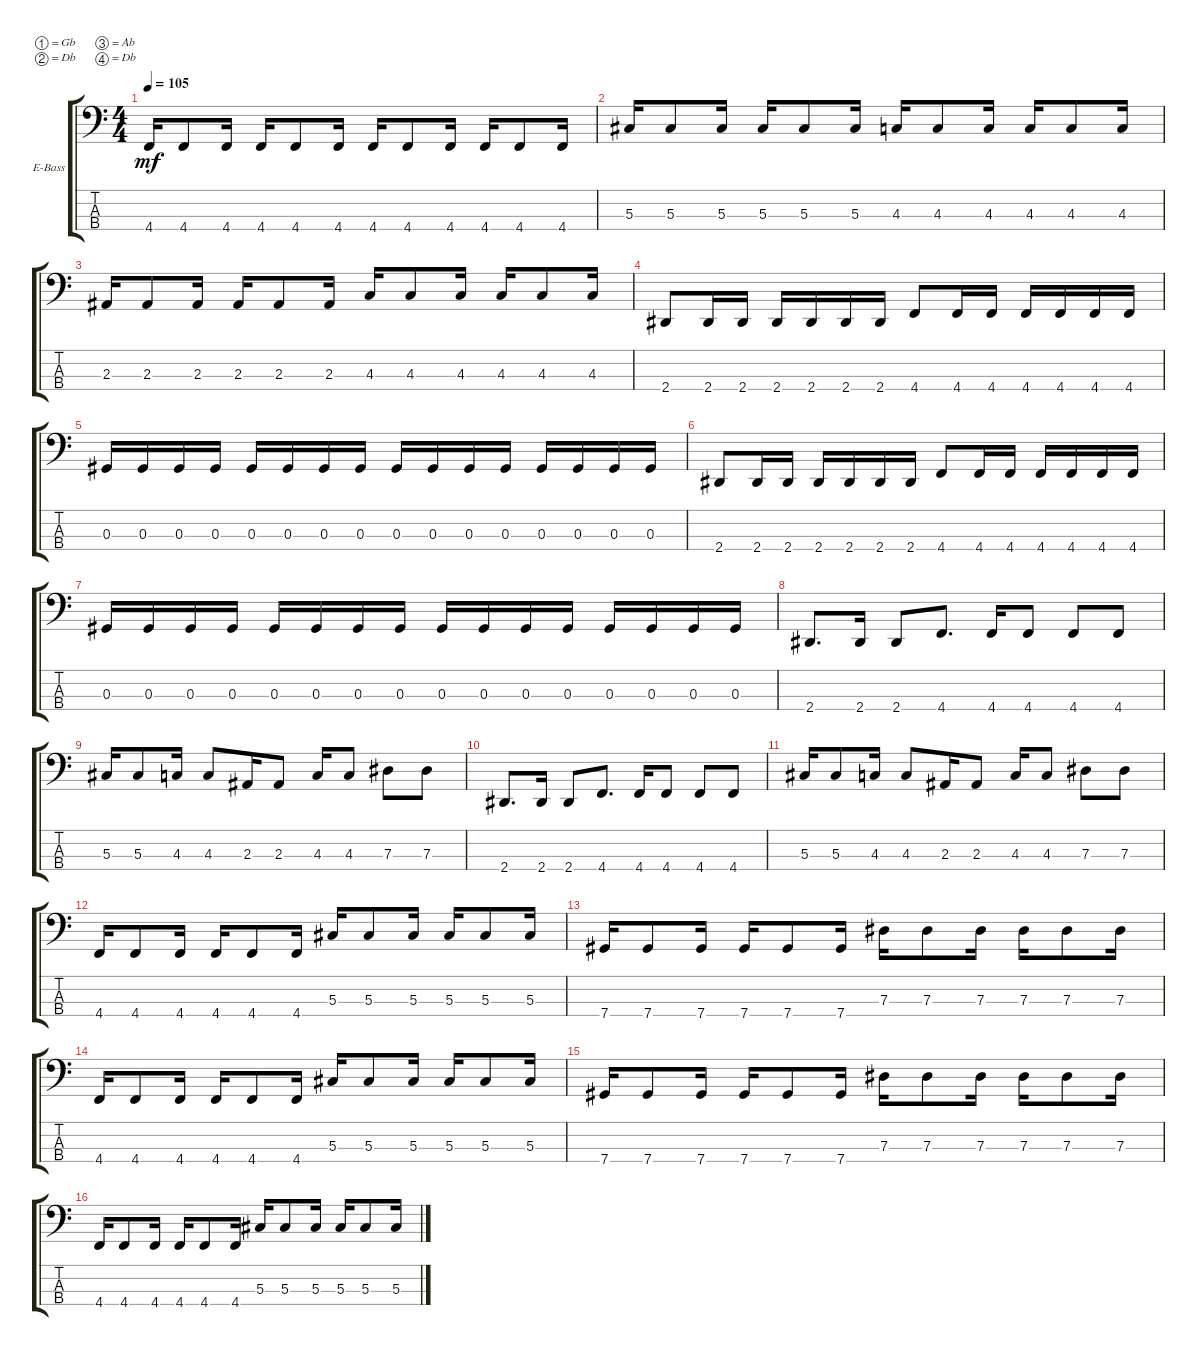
\defaultSystemsLayout 4
\bracketExtendMode groupsimilarinstruments
\firstSystemTrackNameOrientation horizontal
\otherSystemsTrackNameOrientation horizontal
\track ("Glam Metal" "E-Bass") {instrument electricbassfinger}
\staff {score tabs}
\tuning (Gb2 Db2 Ab1 Db1)
\ts (4 4)
\tempo 105
\clef f4
\ks c
4.4.16{dy mf} 4.4.8 4.4.16 4.4.16 4.4.8 4.4.16 4.4.16 4.4.8 4.4.16 4.4.16 4.4.8 4.4.16 |
5.3.16 5.3.8 5.3.16 5.3.16 5.3.8 5.3.16 4.3.16 4.3.8 4.3.16 4.3.16 4.3.8 4.3.16 |
2.3.16 2.3.8 2.3.16 2.3.16 2.3.8 2.3.16 4.3.16 4.3.8 4.3.16 4.3.16 4.3.8 4.3.16 |
2.4.8 2.4.16 2.4.16 2.4.16 2.4.16 2.4.16 2.4.16 4.4.8 4.4.16 4.4.16 4.4.16 4.4.16 4.4.16 4.4.16 |
0.3.16 0.3.16 0.3.16 0.3.16 0.3.16 0.3.16 0.3.16 0.3.16 0.3.16 0.3.16 0.3.16 0.3.16 0.3.16 0.3.16 0.3.16 0.3.16 |
2.4.8 2.4.16 2.4.16 2.4.16 2.4.16 2.4.16 2.4.16 4.4.8 4.4.16 4.4.16 4.4.16 4.4.16 4.4.16 4.4.16 |
0.3.16 0.3.16 0.3.16 0.3.16 0.3.16 0.3.16 0.3.16 0.3.16 0.3.16 0.3.16 0.3.16 0.3.16 0.3.16 0.3.16 0.3.16 0.3.16 |
2.4.8{d} 2.4.16 2.4.8 4.4.8{d} 4.4.16 4.4.8 4.4.8 4.4.8 |
5.3.16 5.3.8 4.3.16 4.3.8 2.3.16 2.3.8 4.3.16 4.3.8 7.3.8 7.3.8 |
2.4.8{d} 2.4.16 2.4.8 4.4.8{d} 4.4.16 4.4.8 4.4.8 4.4.8 |
5.3.16 5.3.8 4.3.16 4.3.8 2.3.16 2.3.8 4.3.16 4.3.8 7.3.8 7.3.8 |
4.4.16 4.4.8 4.4.16 4.4.16 4.4.8 4.4.16 5.3.16 5.3.8 5.3.16 5.3.16 5.3.8 5.3.16 |
7.4.16 7.4.8 7.4.16 7.4.16 7.4.8 7.4.16 7.3.16 7.3.8 7.3.16 7.3.16 7.3.8 7.3.16 |
4.4.16 4.4.8 4.4.16 4.4.16 4.4.8 4.4.16 5.3.16 5.3.8 5.3.16 5.3.16 5.3.8 5.3.16 |
7.4.16 7.4.8 7.4.16 7.4.16 7.4.8 7.4.16 7.3.16 7.3.8 7.3.16 7.3.16 7.3.8 7.3.16 |
4.4.16 4.4.8 4.4.16 4.4.16 4.4.8 4.4.16 5.3.16 5.3.8 5.3.16 5.3.16 5.3.8 5.3.16
